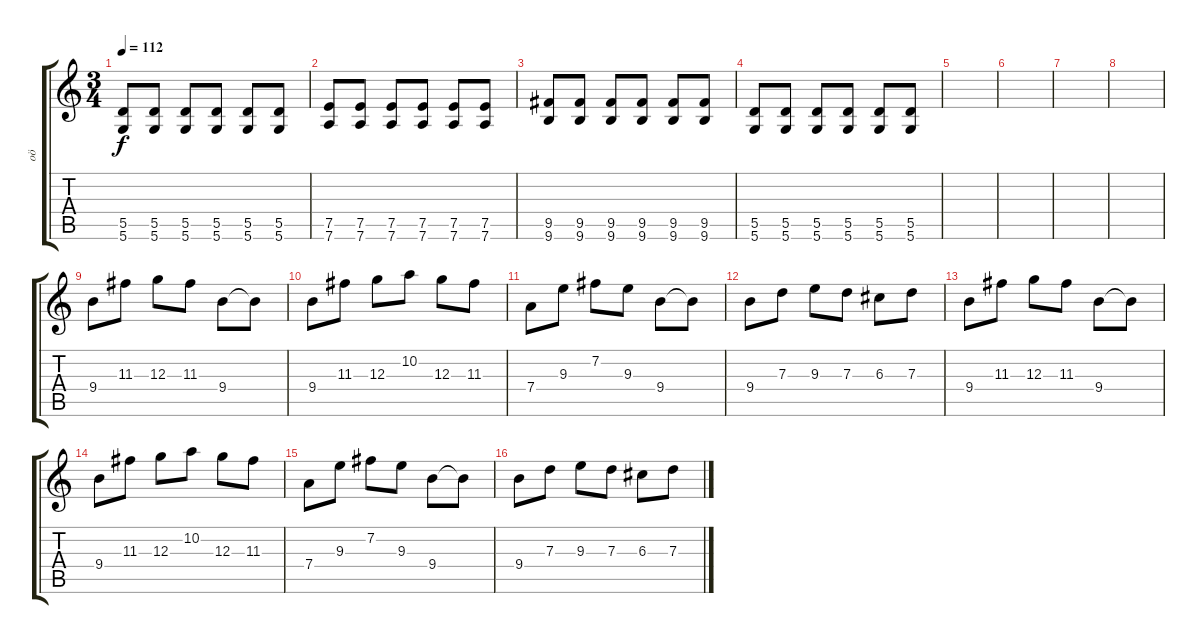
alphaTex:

\track ("oö" "oö") {instrument distortionguitar}
\staff {score tabs}
\tuning (E4 B3 G3 D3 A2 D2) {hide}
\ts (3 4)
\tempo 112
\clef g2
\ks c
(5.5 5.6).8{dy f} (5.5 5.6).8 (5.5 5.6).8 (5.5 5.6).8 (5.5 5.6).8 (5.5 5.6).8 |
(7.5 7.6).8 (7.5 7.6).8 (7.5 7.6).8 (7.5 7.6).8 (7.5 7.6).8 (7.5 7.6).8 |
(9.5 9.6).8 (9.5 9.6).8 (9.5 9.6).8 (9.5 9.6).8 (9.5 9.6).8 (9.5 9.6).8 |
(5.5 5.6).8 (5.5 5.6).8 (5.5 5.6).8 (5.5 5.6).8 (5.5 5.6).8 (5.5 5.6).8 |
|
|
|
|
9.4.8 11.3.8 12.3.8 11.3.8 9.4.8 9.4{t}.8 |
9.4.8 11.3.8 12.3.8 10.2.8 12.3.8 11.3.8 |
7.4.8 9.3.8 7.2.8 9.3.8 9.4.8 9.4{t}.8 |
9.4.8 7.3.8 9.3.8 7.3.8 6.3.8 7.3.8 |
9.4.8 11.3.8 12.3.8 11.3.8 9.4.8 9.4{t}.8 |
9.4.8 11.3.8 12.3.8 10.2.8 12.3.8 11.3.8 |
7.4.8 9.3.8 7.2.8 9.3.8 9.4.8 9.4{t}.8 |
9.4.8 7.3.8 9.3.8 7.3.8 6.3.8 7.3.8
